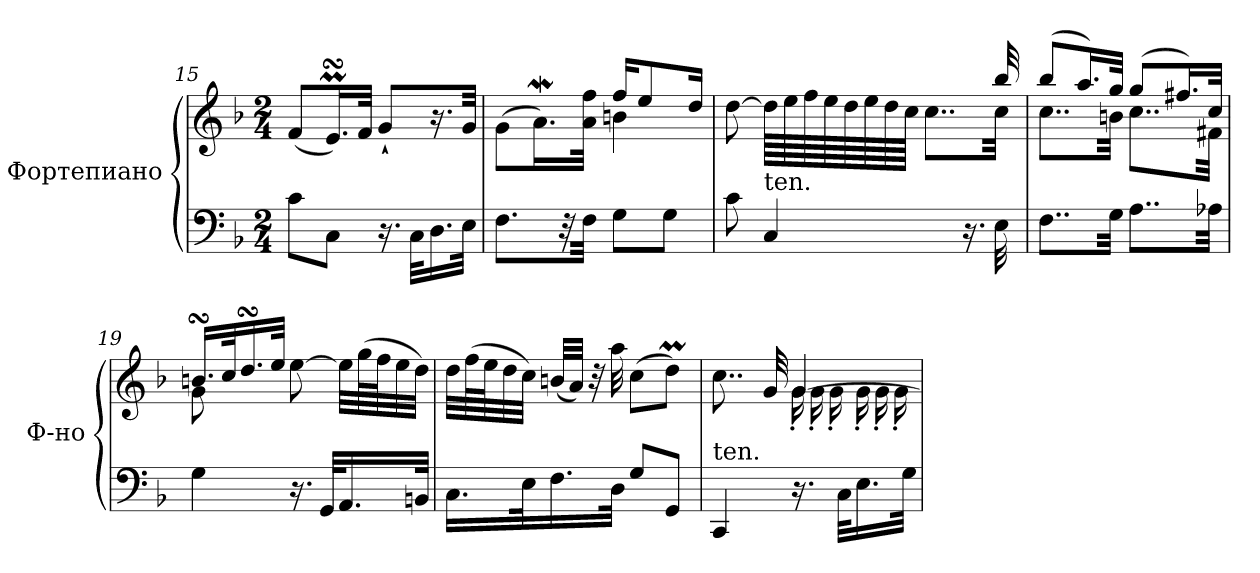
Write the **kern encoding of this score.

**kern	**kern
*part1	*part1
*staff2	*staff1
*I"Фортепиано	*
*I'Ф-но	*
*clefF4	*clefG2
*k[b-]	*k[b-]
*M2/4	*M2/4
=15	=15
8c\L	(<8f/L
8C\J	16.emsSsS/L)
.	32f/JJk
16.r	8g`/L
32C\KLL	.
16.D\	16.r
32E\JJk	32g/Jkk
=16	=16
*	*^
8.F\L	(>8g\L	4ryy
.	16.aW\L)	.
32r	.	.
32F\Jkk	32a\ 32ff\JJk	.
8G\L	16ff/KL	4bn\
.	8ee/	.
8G\J	.	.
.	16dd/Jk	.
!!LO:LB:g=z	!!
=17	=17	=17
8c\	[8dd\	4...ryy
!LO:TX:a:t=ten.	!	!
4C/	64dd\LLLL]	.
.	64ee\	.
.	64ff\	.
.	64ee\	.
.	64dd\	.
.	64ee\	.
.	64dd\	.
.	64cc\JJJJ	.
.	8..cc\L	.
16.r	.	.
32E\	32cc\Jkk	32bb-/
=18	=18	=18
8..F\L	(>8bb-/L	8..cc\L
.	16.aa/L)	.
32G\Jkk	32gg/JJk	32bn\Jkk
8..A\L	(>8gg/L	8..cc\L
.	16.ff#X/L)	.
32A-X\Jkk	32cc/JJk	32f#X\Jkk
=19	=19	=19
4G\	16.bnsSsS/LL	8g\
.	32cc/K	.
.	16.ddsSSS/	4.ryy
.	32ee/JJk	.
16.r	[8ee\	.
32GG/KLL	.	.
16.AA/	32ee\LLL]	.
.	(>64gg\L	.
.	64ff\J	.
.	32ee\	.
32BBn/JJk	32dd\JJJ)	.
*	*v	*v
!!LO:PB:g=z
=20	=20
16.C\LL	32dd\LLL
.	(>64ff\L
.	64ee\J
.	32dd\
32E\K	32cc\JJJ)
16.F\	(<32bn/LLL
.	32a/JJJ)
.	32r
32D\JJk	32aa\
8G/L	(>8cc\L
8GG/J	8ddM\J)
=21	=21
*	*^
!LO:TX:a:t=ten.	!	!
4CC/	8..cc\	4ryy
.	32g/	.
*	*	*Xtuplet
16.r	[4g/	24g'>
.	.	24g'>!
.	.	24g'>!
32C\KLL	.	.
16.E\	.	24g'>!
.	.	24g'>!
.	.	24g'>!
32G\JJk	.	.
*	*v	*v
=	=
*-	*-
